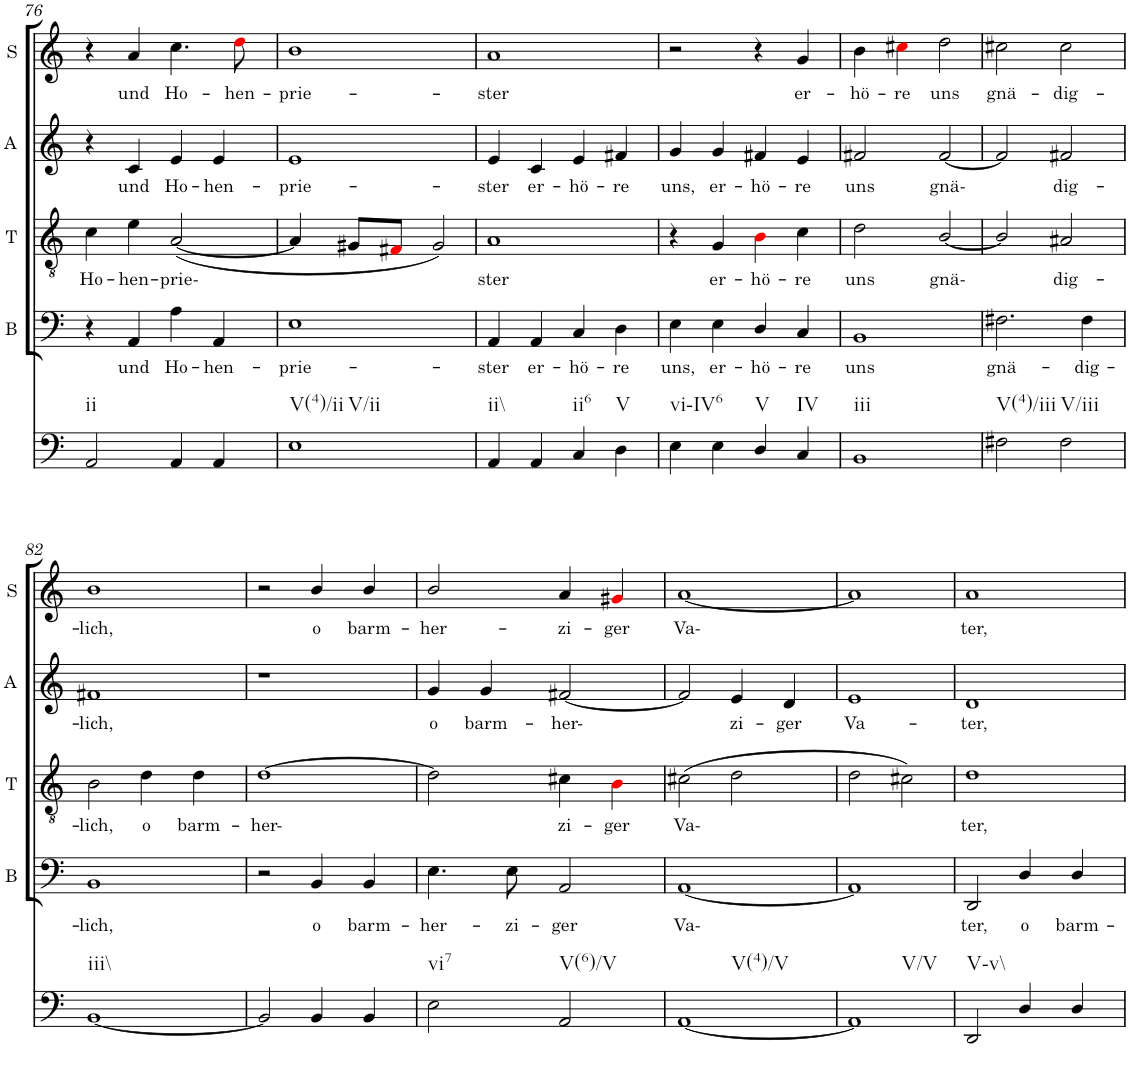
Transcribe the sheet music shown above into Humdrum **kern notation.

**kern	**kern	**text	**kern	**text	**kern	**text	**kern	**text
*part5	*part4	*part4	*part3	*part3	*part2	*part2	*part1	*part1
*staff5	*staff4	*staff4	*staff3	*staff3	*staff2	*staff2	*staff1	*staff1
*I"Continuo	*I"Bass	*	*I"Tenor	*	*I"Alto	*	*I"Soprano	*
*	*I'B	*	*I'T	*	*I'A	*	*I'S	*
!!LO:PB:g=z
*clefG2	*clefG2	*	*clefF4	*	*clefF4	*	*clefGv2	*
*k[]	*k[]	*	*k[]	*	*k[]	*	*k[]	*
*	*	*	*M4/4	*	*M4/4	*	*M4/4	*
=76	=76	=76	=76	=76	=76	=76	=76	=76
!LO:TX:b:t=ii	!	!	!	!	!	!	!	!
!	!	!	!	!LO:LY:b	!	!	!	!
2AA/	4r	.	4c\	Ho-	4r	.	4r	.
!	!	!LO:LY:b	!	!LO:LY:b	!	!LO:LY:b	!	!LO:LY:b
.	4AA/	und	4e\	hen-	4c/	und	4a/	und
!	!	!LO:LY:b	!	!LO:LY:b	!	!LO:LY:b	!	!LO:LY:b
4AA/	4A\	Ho-	([2A/	prie-	4e/	Ho-	4.cc\	Ho-
!	!	!LO:LY:b	!	!	!	!LO:LY:b	!	!
4AA/	4AA/	hen-	.	.	4e/	hen-	.	.
!	!	!	!	!	!	!	!	!LO:LY:b
.	.	.	.	.	.	.	8ddi\	hen-
=77	=77	=77	=77	=77	=77	=77	=77	=77
!LO:TX:b:t=V(4)/ii	!	!	!	!	!	!	!	!
!LO:TX:b:t=V/ii	!	!	!	!	!	!	!	!
!	!	!LO:LY:b	!	!	!	!LO:LY:b	!	!LO:LY:b
1E	1E	prie-	4A/]	.	1e	prie-	1b	prie-
.	.	.	8G#X/L	.	.	.	.	.
.	.	.	8F#Xi/J	.	.	.	.	.
.	.	.	2G#/)	.	.	.	.	.
=78	=78	=78	=78	=78	=78	=78	=78	=78
!LO:TX:b:t=ii\\	!	!	!	!	!	!	!	!
!	!	!LO:LY:b	!	!LO:LY:b	!	!LO:LY:b	!	!LO:LY:b
4AA/	4AA/	ster	1A	ster	4e/	ster	1a	ster
!	!	!LO:LY:b	!	!	!	!LO:LY:b	!	!
4AA/	4AA/	er-	.	.	4c/	er-	.	.
!LO:TX:b:t=ii6	!	!	!	!	!	!	!	!
!	!	!LO:LY:b	!	!	!	!LO:LY:b	!	!
4C/	4C/	hö-	.	.	4e/	hö-	.	.
!LO:TX:b:t=V	!	!	!	!	!	!	!	!
!	!	!LO:LY:b	!	!	!	!LO:LY:b	!	!
4D\	4D\	re	.	.	4f#X/	re	.	.
=79	=79	=79	=79	=79	=79	=79	=79	=79
!LO:TX:b:t=vi-IV6	!	!	!	!	!	!	!	!
!	!	!LO:LY:b	!	!	!	!LO:LY:b	!	!
4E\	4E\	uns,	4r	.	4g/	uns,	2r	.
!	!	!LO:LY:b	!	!LO:LY:b	!	!LO:LY:b	!	!
4E\	4E\	er-	4G/	er-	4g/	er-	.	.
!LO:TX:b:t=V	!	!	!	!	!	!	!	!
!	!	!LO:LY:b	!	!LO:LY:b	!	!LO:LY:b	!	!
4D/	4D/	hö-	4Bi\	hö-	4f#X/	hö-	4r	.
!LO:TX:b:t=IV	!	!	!	!	!	!	!	!
!	!	!LO:LY:b	!	!LO:LY:b	!	!LO:LY:b	!	!LO:LY:b
4C/	4C/	re	4c\	re	4e/	re	4g/	er-
=80	=80	=80	=80	=80	=80	=80	=80	=80
!LO:TX:b:t=iii	!	!	!	!	!	!	!	!
!	!	!LO:LY:b	!	!LO:LY:b	!	!LO:LY:b	!	!LO:LY:b
1BB	1BB	uns	2d\	uns	2f#X/	uns	4b\	hö-
!	!	!	!	!	!	!	!	!LO:LY:b
.	.	.	.	.	.	.	4cc#Xi\	re
!	!	!	!	!LO:LY:b	!	!LO:LY:b	!	!LO:LY:b
.	.	.	[2B/	gnä-	[2f#/	gnä-	2dd\	uns
=81	=81	=81	=81	=81	=81	=81	=81	=81
!LO:TX:b:t=V(4)/iii	!	!	!	!	!	!	!	!
!	!	!LO:LY:b	!	!	!	!	!	!LO:LY:b
2F#X\	2.F#X\	gnä-	2B/]	.	2f#/]	.	2cc#X\	gnä-
!LO:TX:b:t=V/iii	!	!	!	!	!	!	!	!
!	!	!	!	!LO:LY:b	!	!LO:LY:b	!	!LO:LY:b
2F#\	.	.	2A#X/	dig-	2f#X/	dig-	2cc#\	dig-
!	!	!LO:LY:b	!	!	!	!	!	!
.	4F#\	dig-	.	.	.	.	.	.
!!LO:LB:g=z
=82	=82	=82	=82	=82	=82	=82	=82	=82
!LO:TX:b:t=iii\\	!	!	!	!	!	!	!	!
!	!	!LO:LY:b	!	!LO:LY:b	!	!LO:LY:b	!	!LO:LY:b
[1BB	1BB	lich,	2B\	lich,	1f#X	lich,	1b	lich,
!	!	!	!	!LO:LY:b	!	!	!	!
.	.	.	4d\	o	.	.	.	.
!	!	!	!	!LO:LY:b	!	!	!	!
.	.	.	4d\	barm-	.	.	.	.
=83	=83	=83	=83	=83	=83	=83	=83	=83
!	!	!	!	!LO:LY:b	!	!	!	!
2BB/]	2r	.	[1d	her-	1r	.	2r	.
!	!	!LO:LY:b	!	!	!	!	!	!LO:LY:b
4BB/	4BB/	o	.	.	.	.	4b/	o
!	!	!LO:LY:b	!	!	!	!	!	!LO:LY:b
4BB/	4BB/	barm-	.	.	.	.	4b/	barm-
=84	=84	=84	=84	=84	=84	=84	=84	=84
!LO:TX:b:t=vi7	!	!	!	!	!	!	!	!
!	!	!LO:LY:b	!	!	!	!LO:LY:b	!	!LO:LY:b
2E\	4.E\	her-	2d\]	.	4g/	o	2b/	her-
!	!	!	!	!	!	!LO:LY:b	!	!
.	.	.	.	.	4g/	barm-	.	.
!	!	!LO:LY:b	!	!	!	!	!	!
.	8E\	zi-	.	.	.	.	.	.
!LO:TX:b:t=V(6)/V	!	!	!	!	!	!	!	!
!	!	!LO:LY:b	!	!LO:LY:b	!	!LO:LY:b	!	!LO:LY:b
2AA/	2AA/	ger	4c#X\	zi-	[2f#X/	her-	4a/	zi-
!	!	!	!	!LO:LY:b	!	!	!	!LO:LY:b
.	.	.	4Bi\	ger	.	.	4g#Xi/	ger
=85	=85	=85	=85	=85	=85	=85	=85	=85
!LO:TX:b:t=V(4)/V	!	!	!	!	!	!	!	!
!	!	!LO:LY:b	!	!LO:LY:b	!	!	!	!LO:LY:b
[1AA	[1AA	Va-	(2c#X\	Va-	2f#/]	.	[1a	Va-
!	!	!	!	!	!	!LO:LY:b	!	!
.	.	.	2d\	.	4e/	zi-	.	.
!	!	!	!	!	!	!LO:LY:b	!	!
.	.	.	.	.	4d/	ger	.	.
=86	=86	=86	=86	=86	=86	=86	=86	=86
!LO:TX:b:t=V/V	!	!	!	!	!	!	!	!
!	!	!	!	!	!	!LO:LY:b	!	!
1AA]	1AA]	.	2d\	.	1e	Va-	1a]	.
.	.	.	2c#X\)	.	.	.	.	.
=87	=87	=87	=87	=87	=87	=87	=87	=87
!LO:TX:b:t=V\\-v\\	!	!	!	!	!	!	!	!
!	!	!LO:LY:b	!	!LO:LY:b	!	!LO:LY:b	!	!LO:LY:b
2DD/	2DD/	ter,	1d	ter,	1d	ter,	1a	ter,
!	!	!LO:LY:b	!	!	!	!	!	!
4D/	4D/	o	.	.	.	.	.	.
!	!	!LO:LY:b	!	!	!	!	!	!
4D/	4D/	barm-	.	.	.	.	.	.
=	=	=	=	=	=	=	=	=
*-	*-	*-	*-	*-	*-	*-	*-	*-
